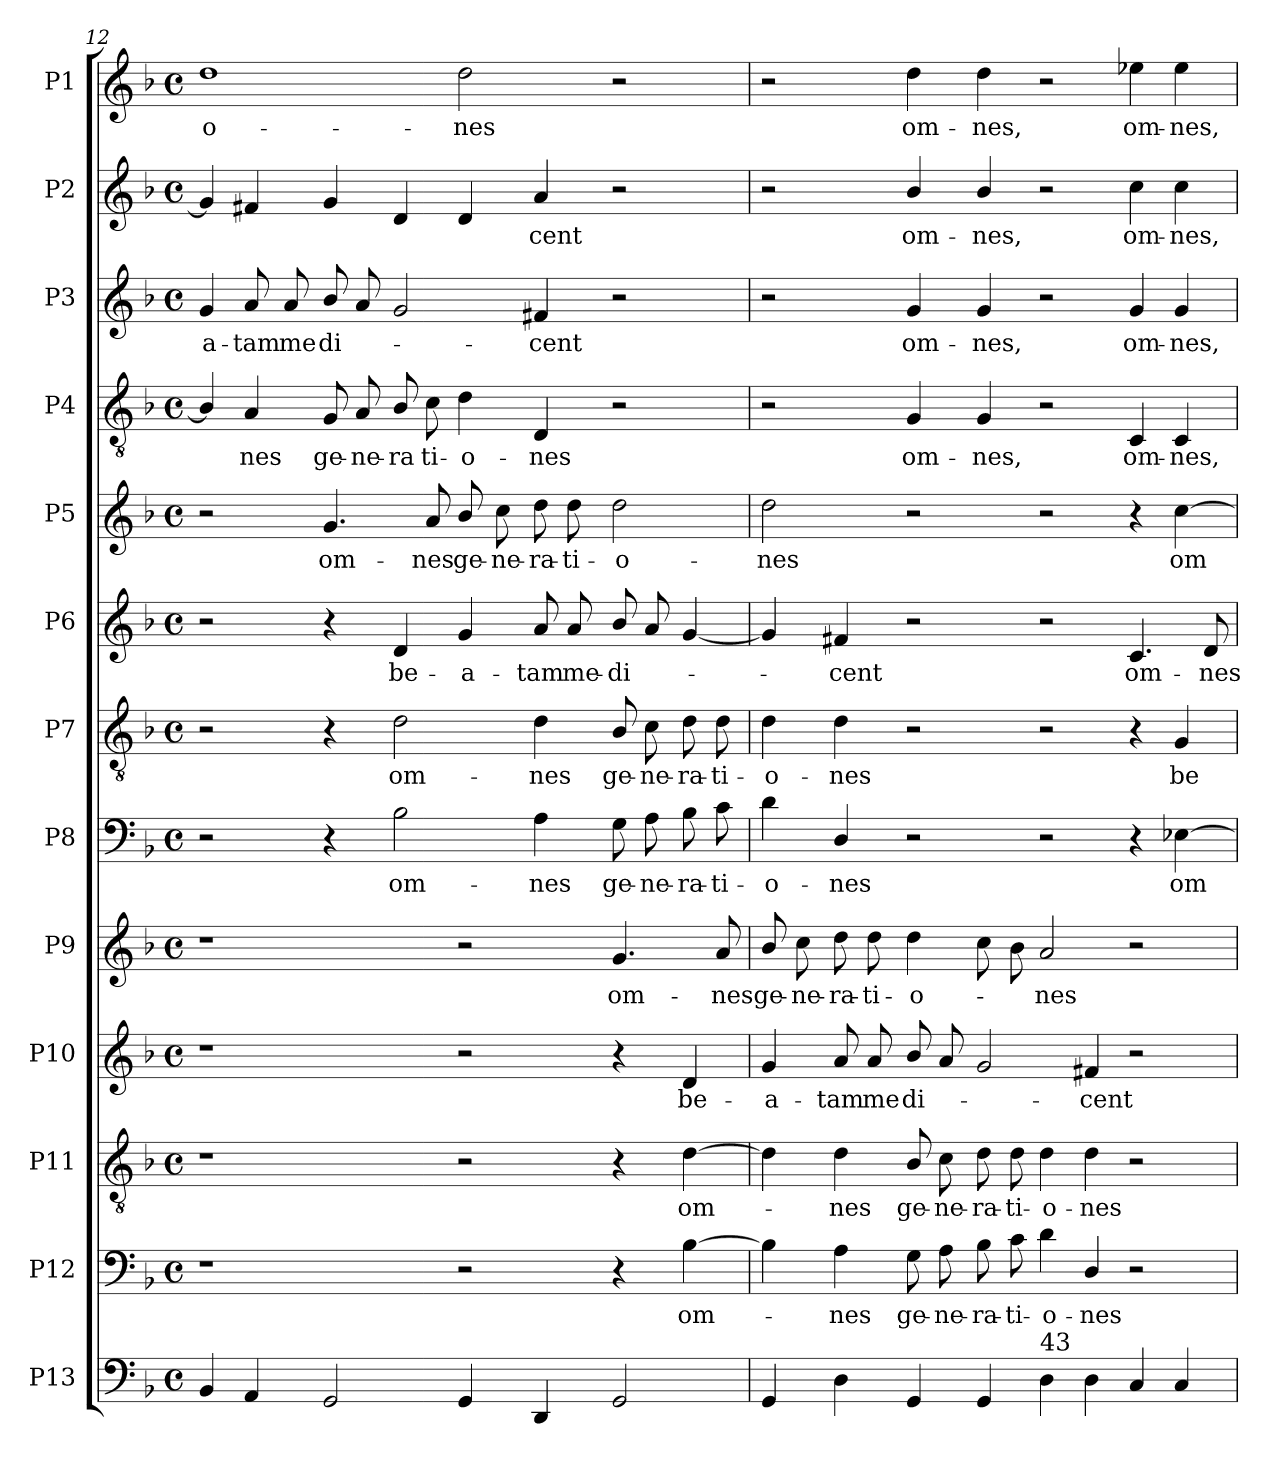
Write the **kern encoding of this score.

**kern	**kern	**text	**kern	**text	**kern	**text	**kern	**text	**kern	**text	**kern	**text	**kern	**text	**kern	**text	**kern	**text	**kern	**text	**kern	**text	**kern	**text
*part13	*part12	*part12	*part11	*part11	*part10	*part10	*part9	*part9	*part8	*part8	*part7	*part7	*part6	*part6	*part5	*part5	*part4	*part4	*part3	*part3	*part2	*part2	*part1	*part1
*staff13	*staff12	*staff12	*staff11	*staff11	*staff10	*staff10	*staff9	*staff9	*staff8	*staff8	*staff7	*staff7	*staff6	*staff6	*staff5	*staff5	*staff4	*staff4	*staff3	*staff3	*staff2	*staff2	*staff1	*staff1
*I"P13	*I"P12	*	*I"P11	*	*I"P10	*	*I"P9	*	*I"P8	*	*I"P7	*	*I"P6	*	*I"P5	*	*I"P4	*	*I"P3	*	*I"P2	*	*I"P1	*
*clefF4	*clefF4	*	*clefGv2	*	*clefG2	*	*clefG2	*	*clefF4	*	*clefGv2	*	*clefG2	*	*clefG2	*	*clefGv2	*	*clefG2	*	*clefG2	*	*clefG2	*
*	*	*	*ITrd7c12	*	*	*	*	*	*	*	*ITrd7c12	*	*	*	*	*	*ITrd7c12	*	*	*	*	*	*	*
*k[b-]	*k[b-]	*	*k[b-]	*	*k[b-]	*	*k[b-]	*	*k[b-]	*	*k[b-]	*	*k[b-]	*	*k[b-]	*	*k[b-]	*	*k[b-]	*	*k[b-]	*	*k[b-]	*
*F:	*F:	*	*F:	*	*F:	*	*F:	*	*F:	*	*F:	*	*F:	*	*F:	*	*F:	*	*F:	*	*F:	*	*F:	*
*M4/4	*M4/4	*	*M4/4	*	*M4/4	*	*M4/4	*	*M4/4	*	*M4/4	*	*M4/4	*	*M4/4	*	*M4/4	*	*M4/4	*	*M4/4	*	*M4/4	*
*met(c)	*met(c)	*	*met(c)	*	*met(c)	*	*met(c)	*	*met(c)	*	*met(c)	*	*met(c)	*	*met(c)	*	*met(c)	*	*met(c)	*	*met(c)	*	*met(c)	*
=12	=12	=12	=12	=12	=12	=12	=12	=12	=12	=12	=12	=12	=12	=12	=12	=12	=12	=12	=12	=12	=12	=12	=12	=12
!	!	!	!	!	!	!	!	!	!	!	!	!	!	!	!	!	!	!	!	!LO:LY:b:color=#000000	!	!	!	!
!	!	!	!	!	!	!	!	!	!	!	!	!	!	!	!	!	!	!	!	!	!	!	!	!LO:LY:b:color=#000000
4BB-i/	1r	.	1r	.	1r	.	1r	.	2r	.	2r	.	2r	.	2r	.	4BB-i/]	.	4gi/	-a-	4gi/]	.	1ddi	-o-
!	!	!	!	!	!	!	!	!	!	!	!	!	!	!	!	!	!	!LO:LY:b:color=#000000	!	!	!	!	!	!
!	!	!	!	!	!	!	!	!	!	!	!	!	!	!	!	!	!	!	!	!LO:LY:b:color=#000000	!	!	!	!
4AAi/	.	.	.	.	.	.	.	.	.	.	.	.	.	.	.	.	4AAi/	-nes	8ai/	-tam	4f#Xi/	.	.	.
!	!	!	!	!	!	!	!	!	!	!	!	!	!	!	!	!	!	!	!	!LO:LY:b:color=#000000	!	!	!	!
.	.	.	.	.	.	.	.	.	.	.	.	.	.	.	.	.	.	.	8ai/	me	.	.	.	.
!	!	!	!	!	!	!	!	!	!	!	!	!	!	!	!	!LO:LY:b:color=#000000	!	!	!	!	!	!	!	!
!	!	!	!	!	!	!	!	!	!	!	!	!	!	!	!	!	!	!LO:LY:b:color=#000000	!	!	!	!	!	!
!	!	!	!	!	!	!	!	!	!	!	!	!	!	!	!	!	!	!	!	!LO:LY:b:color=#000000	!	!	!	!
2GGi/	.	.	.	.	.	.	.	.	4r	.	4r	.	4r	.	4.gi/	om-	8GGi/	ge-	8b-i/	di-	4gi/	.	.	.
!	!	!	!	!	!	!	!	!	!	!	!	!	!	!	!	!	!	!LO:LY:b:color=#000000	!	!	!	!	!	!
.	.	.	.	.	.	.	.	.	.	.	.	.	.	.	.	.	8AAi/	-ne-	8ai/	.	.	.	.	.
!	!	!	!	!	!	!	!	!	!	!LO:LY:b:color=#000000	!	!	!	!	!	!	!	!	!	!	!	!	!	!
!	!	!	!	!	!	!	!	!	!	!	!	!LO:LY:b:color=#000000	!	!	!	!	!	!	!	!	!	!	!	!
!	!	!	!	!	!	!	!	!	!	!	!	!	!	!LO:LY:b:color=#000000	!	!	!	!	!	!	!	!	!	!
!	!	!	!	!	!	!	!	!	!	!	!	!	!	!	!	!	!	!LO:LY:b:color=#000000	!	!	!	!	!	!
.	.	.	.	.	.	.	.	.	2B-i\	om-	2Di\	om-	4di/	be-	.	.	8BB-i/	-ra	2gi/	.	4di/	.	.	.
!	!	!	!	!	!	!	!	!	!	!	!	!	!	!	!	!LO:LY:b:color=#000000	!	!	!	!	!	!	!	!
!	!	!	!	!	!	!	!	!	!	!	!	!	!	!	!	!	!	!LO:LY:b:color=#000000	!	!	!	!	!	!
.	.	.	.	.	.	.	.	.	.	.	.	.	.	.	8ai/	-nes	8Ci\	ti-	.	.	.	.	.	.
!	!	!	!	!	!	!	!	!	!	!	!	!	!	!LO:LY:b:color=#000000	!	!	!	!	!	!	!	!	!	!
!	!	!	!	!	!	!	!	!	!	!	!	!	!	!	!	!LO:LY:b:color=#000000	!	!	!	!	!	!	!	!
!	!	!	!	!	!	!	!	!	!	!	!	!	!	!	!	!	!	!LO:LY:b:color=#000000	!	!	!	!	!	!
!	!	!	!	!	!	!	!	!	!	!	!	!	!	!	!	!	!	!	!	!	!	!	!	!LO:LY:b:color=#000000
4GGi/	2r	.	2r	.	2r	.	2r	.	.	.	.	.	4gi/	-a-	8b-i/	ge-	4Di\	-o-	.	.	4di/	.	2ddi\	-nes
!	!	!	!	!	!	!	!	!	!	!	!	!	!	!	!	!LO:LY:b:color=#000000	!	!	!	!	!	!	!	!
.	.	.	.	.	.	.	.	.	.	.	.	.	.	.	8cci\	-ne-	.	.	.	.	.	.	.	.
!	!	!	!	!	!	!	!	!	!	!LO:LY:b:color=#000000	!	!	!	!	!	!	!	!	!	!	!	!	!	!
!	!	!	!	!	!	!	!	!	!	!	!	!LO:LY:b:color=#000000	!	!	!	!	!	!	!	!	!	!	!	!
!	!	!	!	!	!	!	!	!	!	!	!	!	!	!LO:LY:b:color=#000000	!	!	!	!	!	!	!	!	!	!
!	!	!	!	!	!	!	!	!	!	!	!	!	!	!	!	!LO:LY:b:color=#000000	!	!	!	!	!	!	!	!
!	!	!	!	!	!	!	!	!	!	!	!	!	!	!	!	!	!	!LO:LY:b:color=#000000	!	!	!	!	!	!
!	!	!	!	!	!	!	!	!	!	!	!	!	!	!	!	!	!	!	!	!LO:LY:b:color=#000000	!	!	!	!
!	!	!	!	!	!	!	!	!	!	!	!	!	!	!	!	!	!	!	!	!	!	!LO:LY:b:color=#000000	!	!
4DDi/	.	.	.	.	.	.	.	.	4Ai\	-nes	4Di\	-nes	8ai/	-tam	8ddi\	-ra-	4DDi/	-nes	4f#Xi/	-cent	4ai/	-cent	.	.
!	!	!	!	!	!	!	!	!	!	!	!	!	!	!LO:LY:b:color=#000000	!	!	!	!	!	!	!	!	!	!
!	!	!	!	!	!	!	!	!	!	!	!	!	!	!	!	!LO:LY:b:color=#000000	!	!	!	!	!	!	!	!
.	.	.	.	.	.	.	.	.	.	.	.	.	8ai/	me-	8ddi\	-ti-	.	.	.	.	.	.	.	.
!	!	!	!	!	!	!	!	!LO:LY:b:color=#000000	!	!	!	!	!	!	!	!	!	!	!	!	!	!	!	!
!	!	!	!	!	!	!	!	!	!	!LO:LY:b:color=#000000	!	!	!	!	!	!	!	!	!	!	!	!	!	!
!	!	!	!	!	!	!	!	!	!	!	!	!LO:LY:b:color=#000000	!	!	!	!	!	!	!	!	!	!	!	!
!	!	!	!	!	!	!	!	!	!	!	!	!	!	!LO:LY:b:color=#000000	!	!	!	!	!	!	!	!	!	!
!	!	!	!	!	!	!	!	!	!	!	!	!	!	!	!	!LO:LY:b:color=#000000	!	!	!	!	!	!	!	!
2GGi/	4r	.	4r	.	4r	.	4.gi/	om-	8Gi\	ge-	8BB-i/	ge-	8b-i/	-di-	2ddi\	-o-	2r	.	2r	.	2r	.	2r	.
!	!	!	!	!	!	!	!	!	!	!LO:LY:b:color=#000000	!	!	!	!	!	!	!	!	!	!	!	!	!	!
!	!	!	!	!	!	!	!	!	!	!	!	!LO:LY:b:color=#000000	!	!	!	!	!	!	!	!	!	!	!	!
.	.	.	.	.	.	.	.	.	8Ai\	-ne-	8Ci\	-ne-	8ai/	.	.	.	.	.	.	.	.	.	.	.
!	!	!LO:LY:b:color=#000000	!	!	!	!	!	!	!	!	!	!	!	!	!	!	!	!	!	!	!	!	!	!
!	!	!	!	!LO:LY:b:color=#000000	!	!	!	!	!	!	!	!	!	!	!	!	!	!	!	!	!	!	!	!
!	!	!	!	!	!	!LO:LY:b:color=#000000	!	!	!	!	!	!	!	!	!	!	!	!	!	!	!	!	!	!
!	!	!	!	!	!	!	!	!	!	!LO:LY:b:color=#000000	!	!	!	!	!	!	!	!	!	!	!	!	!	!
!	!	!	!	!	!	!	!	!	!	!	!	!LO:LY:b:color=#000000	!	!	!	!	!	!	!	!	!	!	!	!
.	[4B-i\	om-	[4Di\	om-	4di/	be-	.	.	8B-i\	-ra-	8Di\	-ra-	[4gi/	.	.	.	.	.	.	.	.	.	.	.
!	!	!	!	!	!	!	!	!LO:LY:b:color=#000000	!	!	!	!	!	!	!	!	!	!	!	!	!	!	!	!
!	!	!	!	!	!	!	!	!	!	!LO:LY:b:color=#000000	!	!	!	!	!	!	!	!	!	!	!	!	!	!
!	!	!	!	!	!	!	!	!	!	!	!	!LO:LY:b:color=#000000	!	!	!	!	!	!	!	!	!	!	!	!
.	.	.	.	.	.	.	8ai/	-nes	8ci\	-ti-	8Di\	-ti-	.	.	.	.	.	.	.	.	.	.	.	.
!!LO:PB:g=z
=13	=13	=13	=13	=13	=13	=13	=13	=13	=13	=13	=13	=13	=13	=13	=13	=13	=13	=13	=13	=13	=13	=13	=13	=13
!	!	!	!	!	!	!LO:LY:b:color=#000000	!	!	!	!	!	!	!	!	!	!	!	!	!	!	!	!	!	!
!	!	!	!	!	!	!	!	!LO:LY:b:color=#000000	!	!	!	!	!	!	!	!	!	!	!	!	!	!	!	!
!	!	!	!	!	!	!	!	!	!	!LO:LY:b:color=#000000	!	!	!	!	!	!	!	!	!	!	!	!	!	!
!	!	!	!	!	!	!	!	!	!	!	!	!LO:LY:b:color=#000000	!	!	!	!	!	!	!	!	!	!	!	!
!	!	!	!	!	!	!	!	!	!	!	!	!	!	!	!	!LO:LY:b:color=#000000	!	!	!	!	!	!	!	!
4GGi/	4B-i\]	.	4Di\]	.	4gi/	-a-	8b-i/	ge-	4di\	-o-	4Di\	-o-	4gi/]	.	2ddi\	-nes	2r	.	2r	.	2r	.	2r	.
!	!	!	!	!	!	!	!	!LO:LY:b:color=#000000	!	!	!	!	!	!	!	!	!	!	!	!	!	!	!	!
.	.	.	.	.	.	.	8cci\	-ne-	.	.	.	.	.	.	.	.	.	.	.	.	.	.	.	.
!	!	!LO:LY:b:color=#000000	!	!	!	!	!	!	!	!	!	!	!	!	!	!	!	!	!	!	!	!	!	!
!	!	!	!	!LO:LY:b:color=#000000	!	!	!	!	!	!	!	!	!	!	!	!	!	!	!	!	!	!	!	!
!	!	!	!	!	!	!LO:LY:b:color=#000000	!	!	!	!	!	!	!	!	!	!	!	!	!	!	!	!	!	!
!	!	!	!	!	!	!	!	!LO:LY:b:color=#000000	!	!	!	!	!	!	!	!	!	!	!	!	!	!	!	!
!	!	!	!	!	!	!	!	!	!	!LO:LY:b:color=#000000	!	!	!	!	!	!	!	!	!	!	!	!	!	!
!	!	!	!	!	!	!	!	!	!	!	!	!LO:LY:b:color=#000000	!	!	!	!	!	!	!	!	!	!	!	!
!	!	!	!	!	!	!	!	!	!	!	!	!	!	!LO:LY:b:color=#000000	!	!	!	!	!	!	!	!	!	!
4Di\	4Ai\	-nes	4Di\	-nes	8ai/	-tam	8ddi\	-ra-	4Di/	-nes	4Di\	-nes	4f#Xi/	-cent	.	.	.	.	.	.	.	.	.	.
!	!	!	!	!	!	!LO:LY:b:color=#000000	!	!	!	!	!	!	!	!	!	!	!	!	!	!	!	!	!	!
!	!	!	!	!	!	!	!	!LO:LY:b:color=#000000	!	!	!	!	!	!	!	!	!	!	!	!	!	!	!	!
.	.	.	.	.	8ai/	me	8ddi\	-ti-	.	.	.	.	.	.	.	.	.	.	.	.	.	.	.	.
!	!	!LO:LY:b:color=#000000	!	!	!	!	!	!	!	!	!	!	!	!	!	!	!	!	!	!	!	!	!	!
!	!	!	!	!LO:LY:b:color=#000000	!	!	!	!	!	!	!	!	!	!	!	!	!	!	!	!	!	!	!	!
!	!	!	!	!	!	!LO:LY:b:color=#000000	!	!	!	!	!	!	!	!	!	!	!	!	!	!	!	!	!	!
!	!	!	!	!	!	!	!	!LO:LY:b:color=#000000	!	!	!	!	!	!	!	!	!	!	!	!	!	!	!	!
!	!	!	!	!	!	!	!	!	!	!	!	!	!	!	!	!	!	!LO:LY:b:color=#000000	!	!	!	!	!	!
!	!	!	!	!	!	!	!	!	!	!	!	!	!	!	!	!	!	!	!	!LO:LY:b:color=#000000	!	!	!	!
!	!	!	!	!	!	!	!	!	!	!	!	!	!	!	!	!	!	!	!	!	!	!LO:LY:b:color=#000000	!	!
!	!	!	!	!	!	!	!	!	!	!	!	!	!	!	!	!	!	!	!	!	!	!	!	!LO:LY:b:color=#000000
4GGi/	8Gi\	ge-	8BB-i/	ge-	8b-i/	di-	4ddi\	-o-	2r	.	2r	.	2r	.	2r	.	4GGi/	om-	4gi/	om-	4b-i/	om-	4ddi\	om-
!	!	!LO:LY:b:color=#000000	!	!	!	!	!	!	!	!	!	!	!	!	!	!	!	!	!	!	!	!	!	!
!	!	!	!	!LO:LY:b:color=#000000	!	!	!	!	!	!	!	!	!	!	!	!	!	!	!	!	!	!	!	!
.	8Ai\	-ne-	8Ci\	-ne-	8ai/	.	.	.	.	.	.	.	.	.	.	.	.	.	.	.	.	.	.	.
!	!	!LO:LY:b:color=#000000	!	!	!	!	!	!	!	!	!	!	!	!	!	!	!	!	!	!	!	!	!	!
!	!	!	!	!LO:LY:b:color=#000000	!	!	!	!	!	!	!	!	!	!	!	!	!	!	!	!	!	!	!	!
!	!	!	!	!	!	!	!	!	!	!	!	!	!	!	!	!	!	!LO:LY:b:color=#000000	!	!	!	!	!	!
!	!	!	!	!	!	!	!	!	!	!	!	!	!	!	!	!	!	!	!	!LO:LY:b:color=#000000	!	!	!	!
!	!	!	!	!	!	!	!	!	!	!	!	!	!	!	!	!	!	!	!	!	!	!LO:LY:b:color=#000000	!	!
!	!	!	!	!	!	!	!	!	!	!	!	!	!	!	!	!	!	!	!	!	!	!	!	!LO:LY:b:color=#000000
4GGi/	8B-i\	-ra-	8Di\	-ra-	2gi/	.	8cci\	.	.	.	.	.	.	.	.	.	4GGi/	-nes,	4gi/	-nes,	4b-i/	-nes,	4ddi\	-nes,
!	!	!LO:LY:b:color=#000000	!	!	!	!	!	!	!	!	!	!	!	!	!	!	!	!	!	!	!	!	!	!
!	!	!	!	!LO:LY:b:color=#000000	!	!	!	!	!	!	!	!	!	!	!	!	!	!	!	!	!	!	!	!
.	8ci\	-ti-	8Di\	-ti-	.	.	8b-i\	.	.	.	.	.	.	.	.	.	.	.	.	.	.	.	.	.
!	!	!LO:LY:b:color=#000000	!	!	!	!	!	!	!	!	!	!	!	!	!	!	!	!	!	!	!	!	!	!
!	!	!	!	!LO:LY:b:color=#000000	!	!	!	!	!	!	!	!	!	!	!	!	!	!	!	!	!	!	!	!
!LO:TX:a:t=43	!	!	!	!	!	!	!	!	!	!	!	!	!	!	!	!	!	!	!	!	!	!	!	!
!	!	!	!	!	!	!	!	!LO:LY:b:color=#000000	!	!	!	!	!	!	!	!	!	!	!	!	!	!	!	!
4Di\	4di\	-o-	4Di\	-o-	.	.	2ai/	-nes	2r	.	2r	.	2r	.	2r	.	2r	.	2r	.	2r	.	2r	.
!	!	!LO:LY:b:color=#000000	!	!	!	!	!	!	!	!	!	!	!	!	!	!	!	!	!	!	!	!	!	!
!	!	!	!	!LO:LY:b:color=#000000	!	!	!	!	!	!	!	!	!	!	!	!	!	!	!	!	!	!	!	!
!	!	!	!	!	!	!LO:LY:b:color=#000000	!	!	!	!	!	!	!	!	!	!	!	!	!	!	!	!	!	!
4Di\	4Di/	-nes	4Di\	-nes	4f#Xi/	-cent	.	.	.	.	.	.	.	.	.	.	.	.	.	.	.	.	.	.
!	!	!	!	!	!	!	!	!	!	!	!	!	!	!LO:LY:b:color=#000000	!	!	!	!	!	!	!	!	!	!
!	!	!	!	!	!	!	!	!	!	!	!	!	!	!	!	!	!	!LO:LY:b:color=#000000	!	!	!	!	!	!
!	!	!	!	!	!	!	!	!	!	!	!	!	!	!	!	!	!	!	!	!LO:LY:b:color=#000000	!	!	!	!
!	!	!	!	!	!	!	!	!	!	!	!	!	!	!	!	!	!	!	!	!	!	!LO:LY:b:color=#000000	!	!
!	!	!	!	!	!	!	!	!	!	!	!	!	!	!	!	!	!	!	!	!	!	!	!	!LO:LY:b:color=#000000
4Ci/	2r	.	2r	.	2r	.	2r	.	4r	.	4r	.	4.ci/	om-	4r	.	4CCi/	om-	4gi/	om-	4cci\	om-	4ee-Xi\	om-
!	!	!	!	!	!	!	!	!	!	!LO:LY:b:color=#000000	!	!	!	!	!	!	!	!	!	!	!	!	!	!
!	!	!	!	!	!	!	!	!	!	!	!	!LO:LY:b:color=#000000	!	!	!	!	!	!	!	!	!	!	!	!
!	!	!	!	!	!	!	!	!	!	!	!	!	!	!	!	!LO:LY:b:color=#000000	!	!	!	!	!	!	!	!
!	!	!	!	!	!	!	!	!	!	!	!	!	!	!	!	!	!	!LO:LY:b:color=#000000	!	!	!	!	!	!
!	!	!	!	!	!	!	!	!	!	!	!	!	!	!	!	!	!	!	!	!LO:LY:b:color=#000000	!	!	!	!
!	!	!	!	!	!	!	!	!	!	!	!	!	!	!	!	!	!	!	!	!	!	!LO:LY:b:color=#000000	!	!
!	!	!	!	!	!	!	!	!	!	!	!	!	!	!	!	!	!	!	!	!	!	!	!	!LO:LY:b:color=#000000
4Ci/	.	.	.	.	.	.	.	.	[4E-Xi\	om-	4GGi/	be-	.	.	[4cci\	om-	4CCi/	-nes,	4gi/	-nes,	4cci\	-nes,	4ee-i\	-nes,
!	!	!	!	!	!	!	!	!	!	!	!	!	!	!LO:LY:b:color=#000000	!	!	!	!	!	!	!	!	!	!
.	.	.	.	.	.	.	.	.	.	.	.	.	8di/	-nes	.	.	.	.	.	.	.	.	.	.
=	=	=	=	=	=	=	=	=	=	=	=	=	=	=	=	=	=	=	=	=	=	=	=	=
*-	*-	*-	*-	*-	*-	*-	*-	*-	*-	*-	*-	*-	*-	*-	*-	*-	*-	*-	*-	*-	*-	*-	*-	*-
